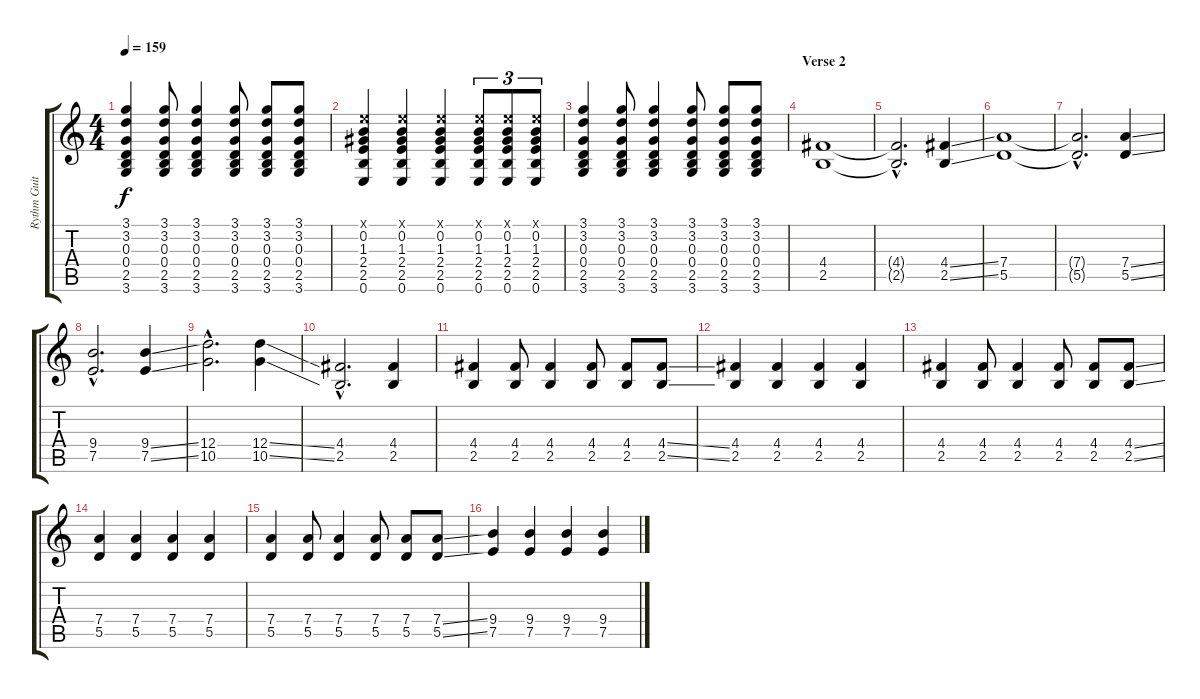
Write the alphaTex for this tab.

\track ("Rythm Guitar" "Rythm Guit") {instrument distortionguitar}
\staff {score tabs}
\tuning (E4 B3 G3 D3 A2 E2) {hide}
\ts (4 4)
\tempo 159
\clef g2
\ks c
(3.1 3.2 0.3 0.4 2.5 3.6).4{dy f} (3.1 3.2 0.3 0.4 2.5 3.6).8 (3.1 3.2 0.3 0.4 2.5 3.6).4 (3.1 3.2 0.3 0.4 2.5 3.6).8 (3.1 3.2 0.3 0.4 2.5 3.6).8 (3.1 3.2 0.3 0.4 2.5 3.6).8 |
(0.1{x} 0.2 1.3 2.4 2.5 0.6).4 (0.1{x} 0.2 1.3 2.4 2.5 0.6).4 (0.1{x} 0.2 1.3 2.4 2.5 0.6).4 (0.1{x} 0.2 1.3 2.4 2.5 0.6).8{tu (3 2)} (0.1{x} 0.2 1.3 2.4 2.5 0.6).8{tu (3 2)} (0.1{x} 0.2 1.3 2.4 2.5 0.6).8{tu (3 2)} |
(3.1 3.2 0.3 0.4 2.5 3.6).4 (3.1 3.2 0.3 0.4 2.5 3.6).8 (3.1 3.2 0.3 0.4 2.5 3.6).4 (3.1 3.2 0.3 0.4 2.5 3.6).8 (3.1 3.2 0.3 0.4 2.5 3.6).8 (3.1 3.2 0.3 0.4 2.5 3.6).8 |
\section ("" "Verse 2")
(4.4 2.5).1 |
(4.4{hac t} 2.5{hac t}).2{d} (4.4{ss} 2.5{ss}).4 |
(7.4 5.5).1 |
(7.4{hac t} 5.5{hac t}).2{d} (7.4{ss} 5.5{ss}).4 |
(9.4{hac} 7.5{hac}).2{d} (9.4{ss} 7.5{ss}).4 |
(12.4{hac} 10.5{hac}).2{d} (12.4{ss} 10.5{ss}).4 |
(4.4{hac} 2.5{hac}).2{d} (4.4 2.5).4 |
(4.4 2.5).4 (4.4 2.5).8 (4.4 2.5).4 (4.4 2.5).8 (4.4 2.5).8 (4.4{ss} 2.5{ss}).8 |
(4.4 2.5).4 (4.4 2.5).4 (4.4 2.5).4 (4.4 2.5).4 |
(4.4 2.5).4 (4.4 2.5).8 (4.4 2.5).4 (4.4 2.5).8 (4.4 2.5).8 (4.4{ss} 2.5{ss}).8 |
(7.4 5.5).4 (7.4 5.5).4 (7.4 5.5).4 (7.4 5.5).4 |
(7.4 5.5).4 (7.4 5.5).8 (7.4 5.5).4 (7.4 5.5).8 (7.4 5.5).8 (7.4{ss} 5.5{ss}).8 |
(9.4 7.5).4 (9.4 7.5).4 (9.4 7.5).4 (9.4{ss} 7.5{ss}).4
